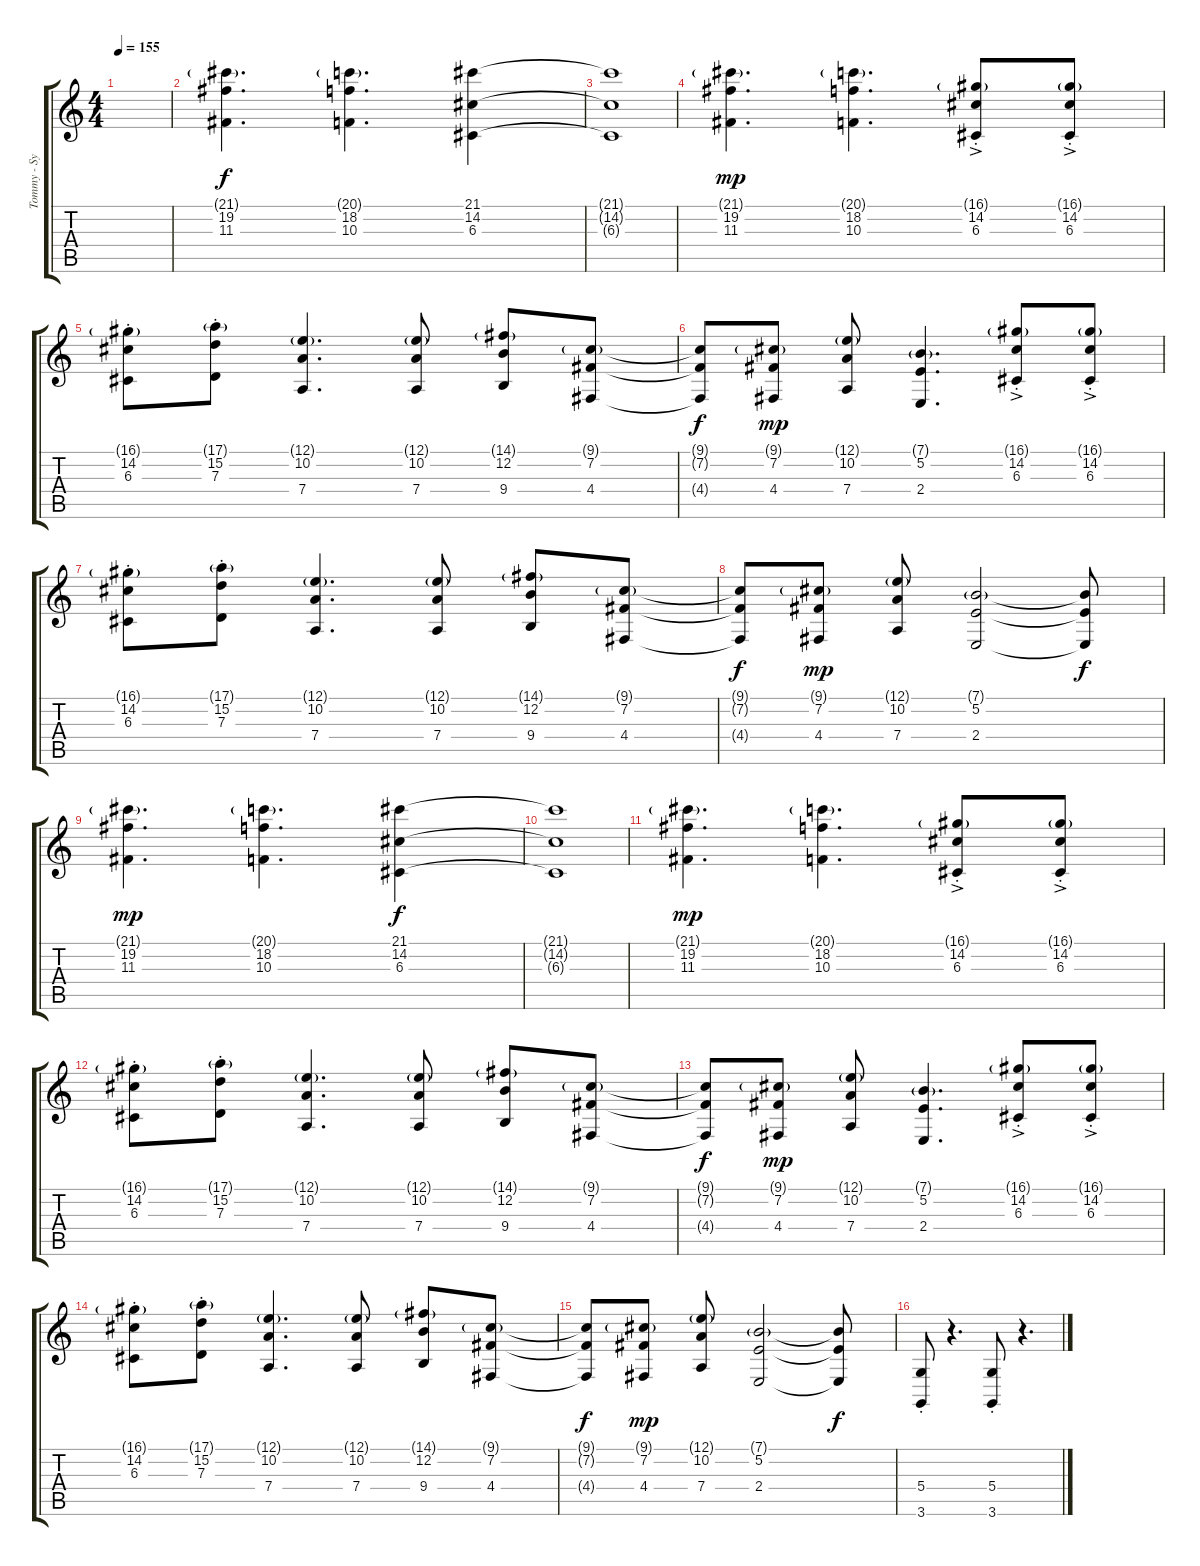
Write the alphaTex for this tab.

\track ("Tommy - Synth" "Tommy - Sy") {instrument stringensemble1}
\staff {score tabs}
\tuning (E4 B3 G3 D3 A2 E2) {hide}
\ts (4 4)
\tempo 155
\clef g2
\ks c
|
(21.1{g} 19.2 11.3).4{d} (20.1{g} 18.2 10.3).4{d} (21.1 14.2 6.3).4{dy f} |
(21.1{t} 14.2{t} 6.3{t}).1 |
(21.1{g} 19.2 11.3).4{d dy mp} (20.1{g} 18.2 10.3).4{d} (16.1{g st} 14.2{ac st} 6.3{ac st}).8 (16.1{g st} 14.2{ac st} 6.3{ac st}).8 |
(16.1{g st} 14.2{st} 6.3{st}).8 (17.1{g st} 15.2{st} 7.3{st}).8 (12.1{g} 10.2 7.4).4{d} (12.1{g} 10.2 7.4).8 (14.1{g} 12.2 9.4).8 (9.1{g} 7.2 4.4).8 |
(9.1{t} 7.2{t} 4.4{t}).8{dy f} (9.1{g} 7.2 4.4).8{dy mp} (12.1{g} 10.2 7.4).8 (7.1{g} 5.2 2.4).4{d} (16.1{g st} 14.2{ac st} 6.3{ac st}).8 (16.1{g st} 14.2{ac st} 6.3{ac st}).8 |
(16.1{g st} 14.2{st} 6.3{st}).8 (17.1{g st} 15.2{st} 7.3{st}).8 (12.1{g} 10.2 7.4).4{d} (12.1{g} 10.2 7.4).8 (14.1{g} 12.2 9.4).8 (9.1{g} 7.2 4.4).8 |
(9.1{t} 7.2{t} 4.4{t}).8{dy f} (9.1{g} 7.2 4.4).8{dy mp} (12.1{g} 10.2 7.4).8 (7.1{g} 5.2 2.4).2 (7.1{t} 5.2{t} 2.4{t}).8{dy f} |
(21.1{g} 19.2 11.3).4{d dy mp} (20.1{g} 18.2 10.3).4{d} (21.1 14.2 6.3).4{dy f} |
(21.1{t} 14.2{t} 6.3{t}).1 |
(21.1{g} 19.2 11.3).4{d dy mp} (20.1{g} 18.2 10.3).4{d} (16.1{g st} 14.2{ac st} 6.3{ac st}).8 (16.1{g st} 14.2{ac st} 6.3{ac st}).8 |
(16.1{g st} 14.2{st} 6.3{st}).8 (17.1{g st} 15.2{st} 7.3{st}).8 (12.1{g} 10.2 7.4).4{d} (12.1{g} 10.2 7.4).8 (14.1{g} 12.2 9.4).8 (9.1{g} 7.2 4.4).8 |
(9.1{t} 7.2{t} 4.4{t}).8{dy f} (9.1{g} 7.2 4.4).8{dy mp} (12.1{g} 10.2 7.4).8 (7.1{g} 5.2 2.4).4{d} (16.1{g st} 14.2{ac st} 6.3{ac st}).8 (16.1{g st} 14.2{ac st} 6.3{ac st}).8 |
(16.1{g st} 14.2{st} 6.3{st}).8 (17.1{g st} 15.2{st} 7.3{st}).8 (12.1{g} 10.2 7.4).4{d} (12.1{g} 10.2 7.4).8 (14.1{g} 12.2 9.4).8 (9.1{g} 7.2 4.4).8 |
(9.1{t} 7.2{t} 4.4{t}).8{dy f} (9.1{g} 7.2 4.4).8{dy mp} (12.1{g} 10.2 7.4).8 (7.1{g} 5.2 2.4).2 (7.1{t} 5.2{t} 2.4{t}).8{dy f} |
(5.4{st} 3.6{st}).8 r.4{d} (5.4{st} 3.6{st}).8 r.4{d}
